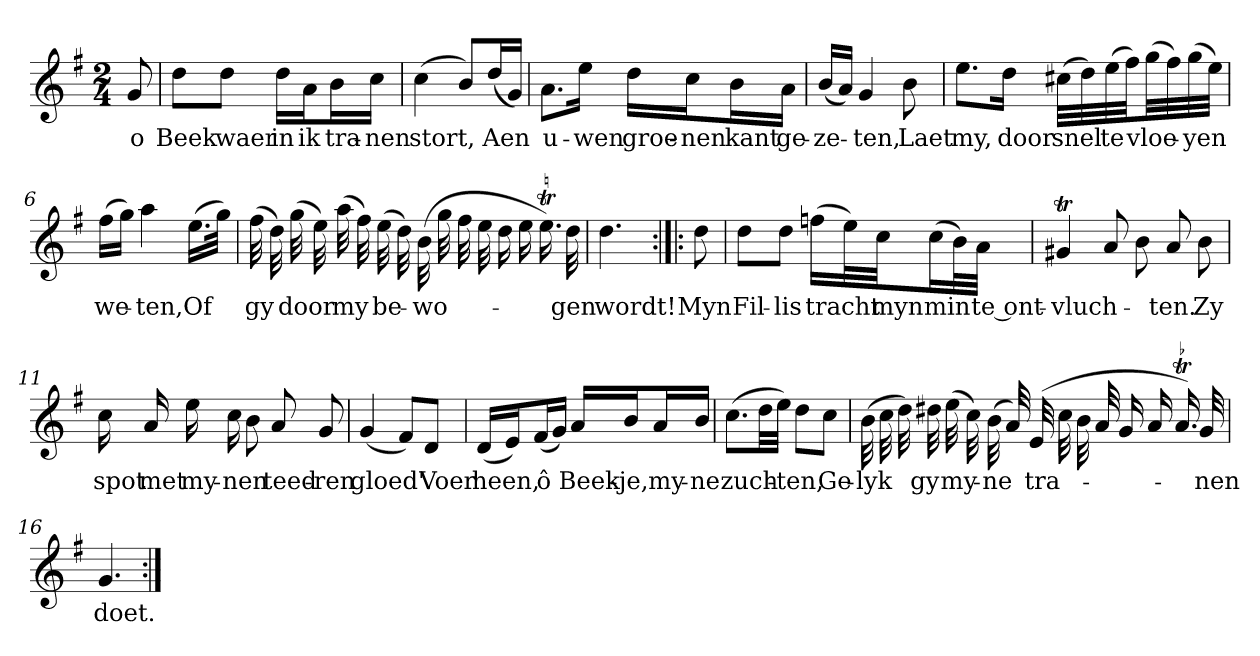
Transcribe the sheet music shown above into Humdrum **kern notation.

**kern	**text
*part1	*part1
*staff1	*staff1
*clefG2	*
*k[f#]	*
*G:	*
*M2/4	*
*MM120	*
=	=
8g	o
=1	=1
8dd\L	Beek
8dd\J	waer
16dd\LL	in
16a\J	ik
16b\L	tra-
16cc\JJ	-nen
=2	=2
(4cc	stort,
8b/L)	.
(16dd/L	Aen
16g/JJ)	.
=3	=3
8.a\L	u-
16ee\Jk	-wen
16dd\LL	groe-
16cc\J	-nen
16b\L	kant
16a\JJ	ge-
=4	=4
(16b/LL	-ze-
16a/JJ)	.
4g	-ten,
8b	Laet
=5	=5
8.ee\L	my,
16dd\Jk	door
(32cc#X\LLL	snel
32dd\)	.
(32ee\	te
32ff#\JJ)	.
(32gg\LL	vloe-
32ff#\)	.
(32gg\	-yen
32ee\JJJ)	.
=6	=6
(16ff#\LL	we-
16gg\JJ)	.
4aa	-ten,
(16.ee\LL	Of
32gg\JJk)	.
=7	=7
(32ff#	gy
32dd)	.
(32gg	door
32ee)	.
(32aa	my
32ff#)	.
(32ee	be-
32dd)	.
(32b	-wo-
32gg	.
32ff#	.
32ee	.
16dd	.
16ee	.
16.eet)	.
32dd	-gen
=8	=8
4.dd	wordt!
=:|!|:	=:|!|:
8dd	Myn
=9	=9
8dd\L	Fil-
8dd\J	-lis
(16ffn\LL	tracht
32ee\L)	.
32cc\JJ	myn
(16cc\L	min
32b\L)	.
32a\JJJ	te ont-
=10	=10
4g#Xt	-vluch-
8a	.
8b	.
8a	-ten.
8b	Zy
=11	=11
16cc	spot
16a	met
16ee	my-
16cc	-nen
8b	.
8a	teed-
8g	-ren
=12	=12
(4g	gloed'.
8f#/L)	.
8d/J	Voer
=13	=13
(16d/LL	heen,
16e/J)	.
(16f#/L	ô
16g/JJ)	.
16a/LL	Beek-
16b/J	-je,
16a/L	my-
16b/JJ	-ne
=14	=14
(8.cc\L	zuch-
32dd\LL	.
32ee\JJJ)	.
8dd\L	-ten,
8cc\J	Ge-
=15	=15
(32b	-lyk
32cc	.
32dd)	.
32dd#X	gy
(32ee	my-
32cc)	.
(32b	-ne
32a)	.
(32e	tra-
32cc	.
32b	.
32a	.
16g	.
16a	.
!LO:TR:acc=-	!
16.at)	.
32g	-nen
=16	=16
4.g	doet.
=:|!	=:|!
*-	*-
